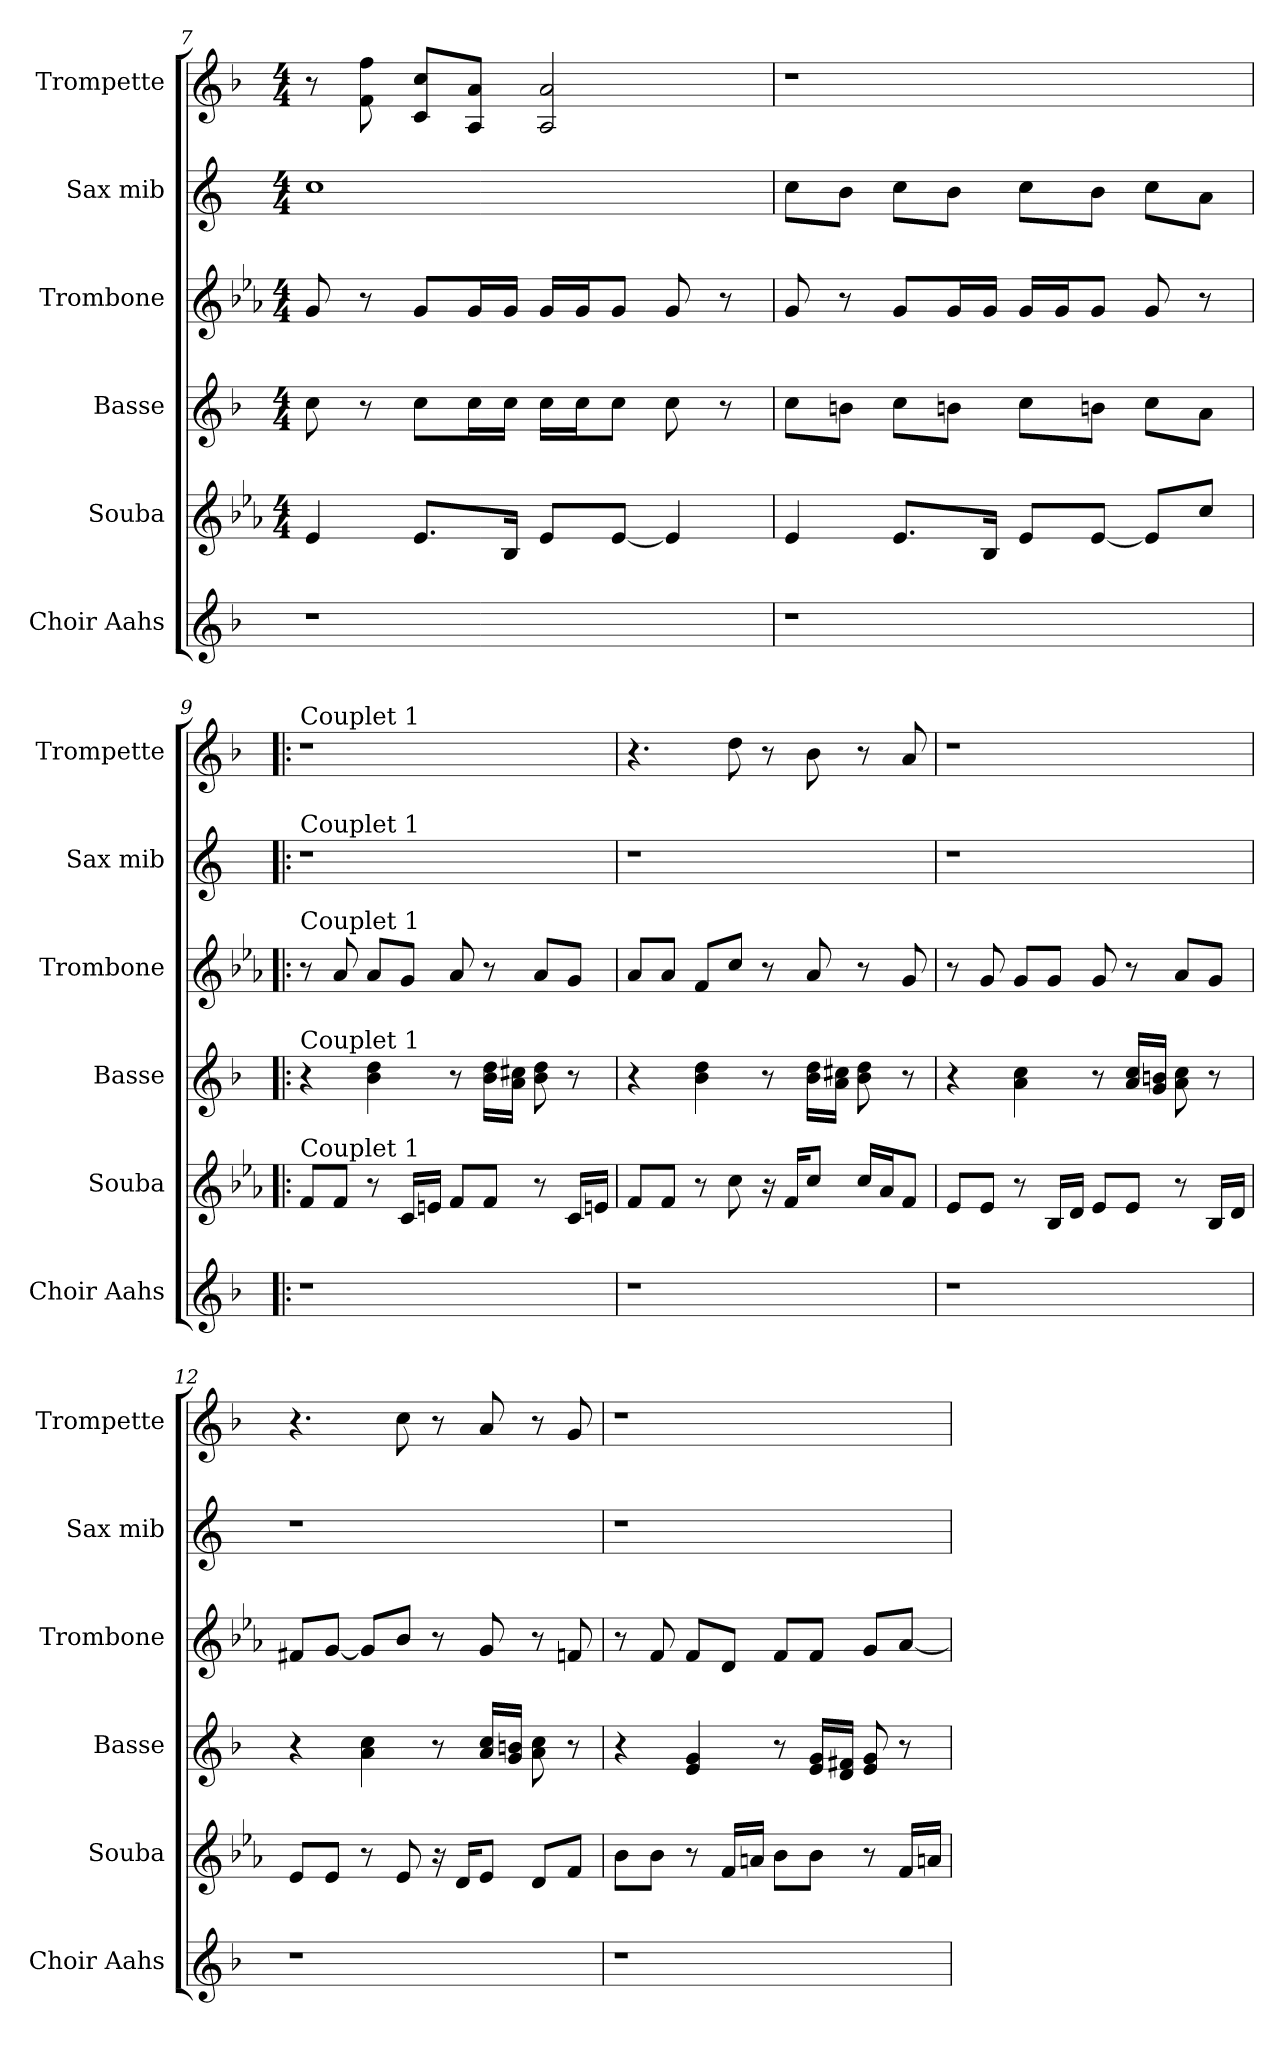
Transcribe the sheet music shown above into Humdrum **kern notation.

**kern	**kern	**kern	**kern	**kern	**kern
*part6	*part5	*part4	*part3	*part2	*part1
*staff6	*staff5	*staff4	*staff3	*staff2	*staff1
*I"Choir Aahs	*I"Souba	*I"Basse	*I"Trombone	*I"Sax mib	*I"Trompette
*I'Choir Aahs	*I'Souba	*I'Basse	*I'Trombone	*I'Sax mib	*I'Trompette
*clefG2	*clefG2	*clefG2	*clefG2	*clefG2	*clefG2
*ITrd1c2	*ITrd15c26	*ITrd4c7	*ITrd8c14	*ITrd5c9	*ITrd1c2
*k[b-e-a-]	*k[b-e-a-]	*k[b-e-]	*k[b-e-a-]	*k[b-e-a-]	*k[b-e-a-]
*	*M4/4	*M4/4	*M4/4	*M4/4	*M4/4
=7	=7	=7	=7	=7	=7
1r	4EE-	8f	8G	1e-	8r
.	.	8r	8r	.	8e- 8ee-
.	8.EE-L	8fL	8GL	.	8B- 8b-L
.	.	16fL	16GL	.	8G 8gJ
.	16BBB-Jk	16fJJ	16GJJ	.	.
.	8EE-L	16fLL	16GLL	.	2G 2g
.	.	16fJ	16GJ	.	.
.	[8EE-J	8fJ	8GJ	.	.
.	4EE-]	8f	8G	.	.
.	.	8r	8r	.	.
=8	=8	=8	=8	=8	=8
1r	4EE-	8fL	8G	8e-L	1r
.	.	8enJ	8r	8dJ	.
.	8.EE-L	8fL	8GL	8e-L	.
.	.	8enJ	16GL	8dJ	.
.	16BBB-Jk	.	16GJJ	.	.
.	8EE-L	8fL	16GLL	8e-L	.
.	.	.	16GJ	.	.
.	[8EE-J	8enJ	8GJ	8dJ	.
.	8EE-L]	8fL	8G	8e-L	.
.	8CJ	8dJ	8r	8cJ	.
=9!|:	=9!|:	=9!|:	=9!|:	=9!|:	=9!|:
!	!	!	!	!	!LO:TX:t=Couplet 1
!	!	!	!	!LO:TX:t=Couplet 1	!
!	!	!	!LO:TX:t=Couplet 1	!	!
!	!	!LO:TX:t=Couplet 1	!	!	!
!	!LO:TX:t=Couplet 1	!	!	!	!
1r	8FFL	4r	8r	1r	1r
.	8FFJ	.	8A-	.	.
.	8r	4e- 4g	8A-L	.	.
.	16CCLL	.	8GJ	.	.
.	16EEnJJ	.	.	.	.
.	8FFL	8r	8A-	.	.
.	8FFJ	16e- 16gLL	8r	.	.
.	.	16d 16f#XJJ	.	.	.
.	8r	8e- 8g	8A-L	.	.
.	16CCLL	8r	8GJ	.	.
.	16EEnJJ	.	.	.	.
=10	=10	=10	=10	=10	=10
1r	8FFL	4r	8A-L	1r	4.r
.	8FFJ	.	8A-J	.	.
.	8r	4e- 4g	8FL	.	.
.	8C	.	8cJ	.	8cc
.	16r	8r	8r	.	8r
.	16FFKL	.	.	.	.
.	8CJ	16e- 16gLL	8A-	.	8a-
.	.	16d 16f#XJJ	.	.	.
.	16CLL	8e- 8g	8r	.	8r
.	16AA-J	.	.	.	.
.	8FFJ	8r	8G	.	8g
=11	=11	=11	=11	=11	=11
1r	8EE-L	4r	8r	1r	1r
.	8EE-J	.	8G	.	.
.	8r	4d 4f	8GL	.	.
.	16BBB-LL	.	8GJ	.	.
.	16DDJJ	.	.	.	.
.	8EE-L	8r	8G	.	.
.	8EE-J	16d 16fLL	8r	.	.
.	.	16c 16enJJ	.	.	.
.	8r	8d 8f	8A-L	.	.
.	16BBB-LL	8r	8GJ	.	.
.	16DDJJ	.	.	.	.
=12	=12	=12	=12	=12	=12
1r	8EE-L	4r	8F#XL	1r	4.r
.	8EE-J	.	[8GJ	.	.
.	8r	4d 4f	8GL]	.	.
.	8EE-	.	8B-J	.	8b-
.	16r	8r	8r	.	8r
.	16DDKL	.	.	.	.
.	8EE-J	16d 16fLL	8G	.	8g
.	.	16c 16enJJ	.	.	.
.	8DDL	8d 8f	8r	.	8r
.	8FFJ	8r	8Fn	.	8f
=13	=13	=13	=13	=13	=13
1r	8BB-L	4r	8r	1r	1r
.	8BB-J	.	8F	.	.
.	8r	4A 4c	8FL	.	.
.	16FFLL	.	8DJ	.	.
.	16AAnJJ	.	.	.	.
.	8BB-L	8r	8FL	.	.
.	8BB-J	16A 16cLL	8FJ	.	.
.	.	16G 16BnJJ	.	.	.
.	8r	8A 8c	8GL	.	.
.	16FFLL	8r	[8A-J	.	.
.	16AAnJJ	.	.	.	.
=	=	=	=	=	=
*-	*-	*-	*-	*-	*-
